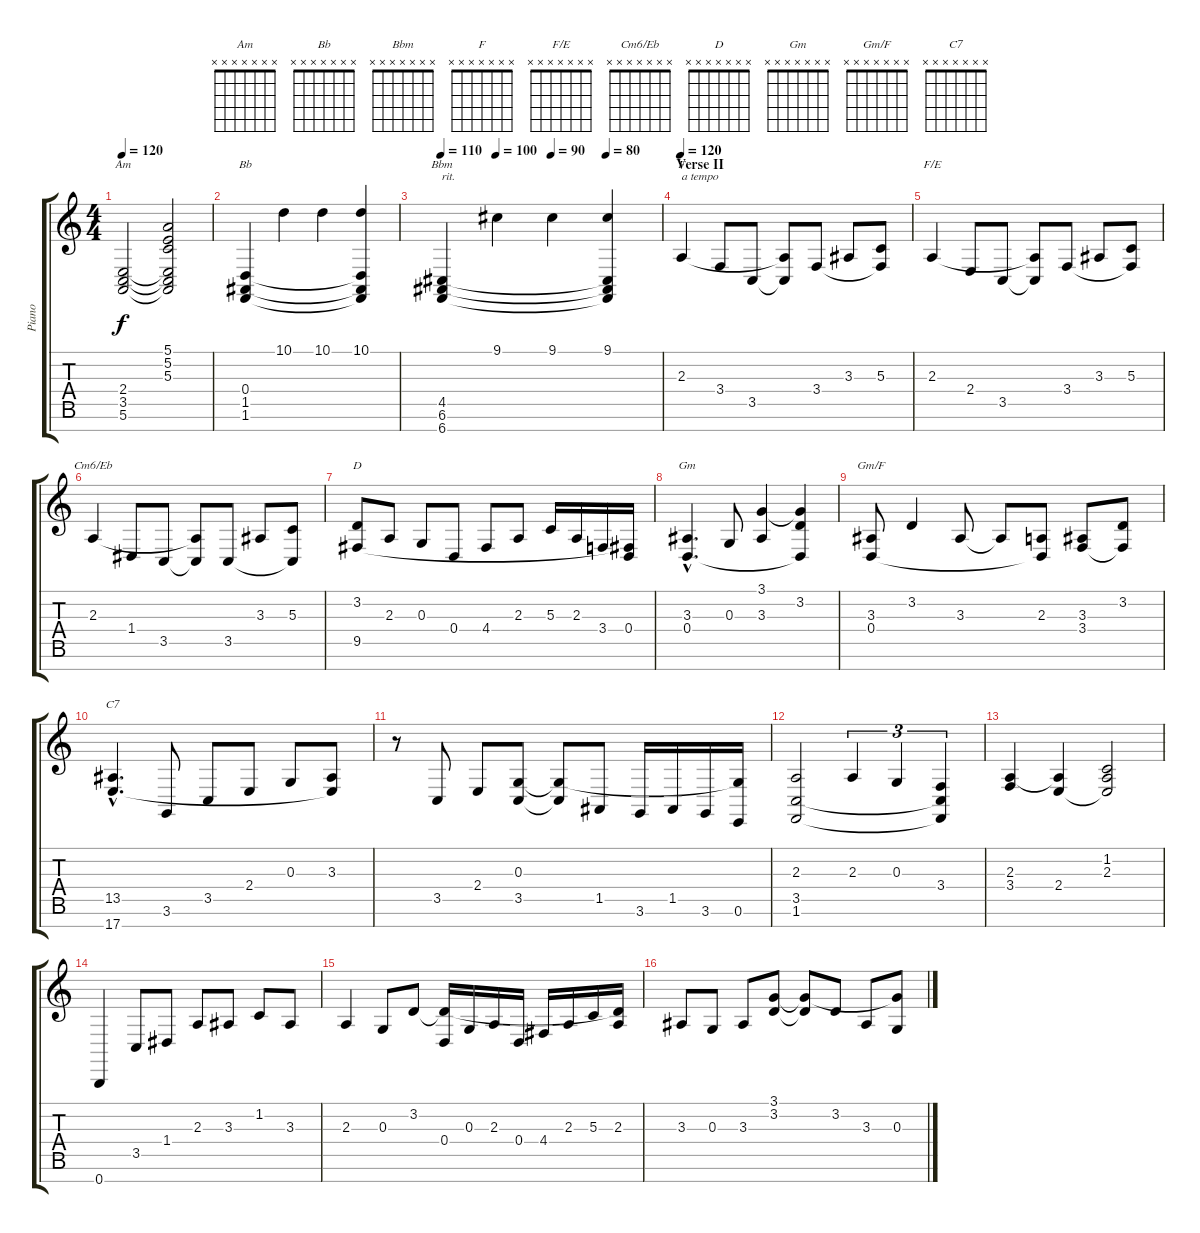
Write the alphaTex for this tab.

\track ("Piano" "Piano") {instrument acousticgrandpiano}
\staff {score tabs}
\tuning (E4 B3 G3 D3 A2 E2 B1) {hide}
\chord ("Am" x x x x x x x) {firstfret 0}
\chord ("Bb" x x x x x x x) {firstfret 0}
\chord ("Bbm" x x x x x x x) {firstfret 0}
\chord ("F" x x x x x x x) {firstfret 0}
\chord ("F/E" x x x x x x x) {firstfret 0}
\chord ("Cm6/Eb" x x x x x x x) {firstfret 0}
\chord ("D" x x x x x x x) {firstfret 0}
\chord ("Gm" x x x x x x x) {firstfret 0}
\chord ("Gm/F" x x x x x x x) {firstfret 0}
\chord ("C7" x x x x x x x) {firstfret 0}
\ts (4 4)
\tempo 120
\clef g2
\ks c
(2.4 3.5 5.6).2{ch "Am" dy f} (5.1 5.2 5.3 2.4{t} 3.5{t} 5.6{t}).2 |
(0.4 1.5 1.6).4{ch "Bb"} 10.1.4 10.1.4 (10.1 0.4{t} 1.5{t} 1.6{t}).4 |
\tempo 110
\tempo (100 0.25)
\tempo (90 0.5)
\tempo (80 0.75)
(4.5 6.6 6.7).4{ch "Bbm" txt "rit."} 9.1.4 9.1.4 (9.1 4.5{t} 6.6{t} 6.7{t}).4 |
\section ("" "Verse II")
\tempo 120
2.3.4{ch "F" txt "a tempo"} 3.4.8 3.5.8 (2.3{t} 3.5{t}).8 3.4.8 3.3.8 (5.3 3.4{t}).8 |
2.3.4{ch "F/E"} 2.4.8 3.5.8 (2.3{t} 3.5{t}).8 3.4.8 3.3.8 (5.3 3.4{t}).8 |
2.3.4{ch "Cm6/Eb"} 1.4.8 3.5.8 (2.3{t} 3.5{t}).8 3.5.8 3.3.8 (5.3 3.5{t}).8 |
(3.2 9.5).8{ch "D"} 2.3.8 0.3.8 0.4.8 4.4.8 2.3.8 5.3.16 2.3.16 3.4.16 (0.4 9.5{t}).16 |
(3.3{hac} 0.4{hac}).4{d ch "Gm"} 0.3.8 (3.1 3.3).4 (3.1{t} 3.2 0.4{t}).4 |
(3.3 0.4).8{ch "Gm/F"} 3.2.4 3.3.8 3.3{t}.8 (2.3 0.4{t}).8 (3.3 3.4).8 (3.2 3.4{t}).8 |
(13.5{hac} 17.7{hac}).4{d ch "C7"} 3.6.8 3.5.8 2.4.8 0.3.8 (3.3 17.7{t}).8 |
r.8 3.5.8 2.4.8 (0.3 3.5).8 (0.3{t} 3.5{t}).8 1.5.8 3.6.16 1.5.16 3.6.16 (0.3{t} 0.6).16 |
(2.3 3.5 1.6).2 2.3.4{tu (3 2)} 0.3.4{tu (3 2)} (3.4 3.5{t} 1.6{t}).4{tu (3 2)} |
(2.3 3.4).4 (2.3{t} 2.4).4 (1.2 2.3 2.4{t}).2 |
0.7.4 3.5.8 1.4.8 2.3.8 3.3.8 1.2.8 3.3.8 |
2.3.4 0.3.8 3.2.8 (3.2{t} 0.4).16 0.3.16 2.3.16 0.4.16 4.4.16 2.3.16 5.3.16 (3.2{t} 2.3).16 |
3.3.8 0.3.8 3.3.8 (3.1 3.2).8 (3.1{t} 3.2{t}).8 3.2.8 3.3.8 (3.1{t} 0.3).8
